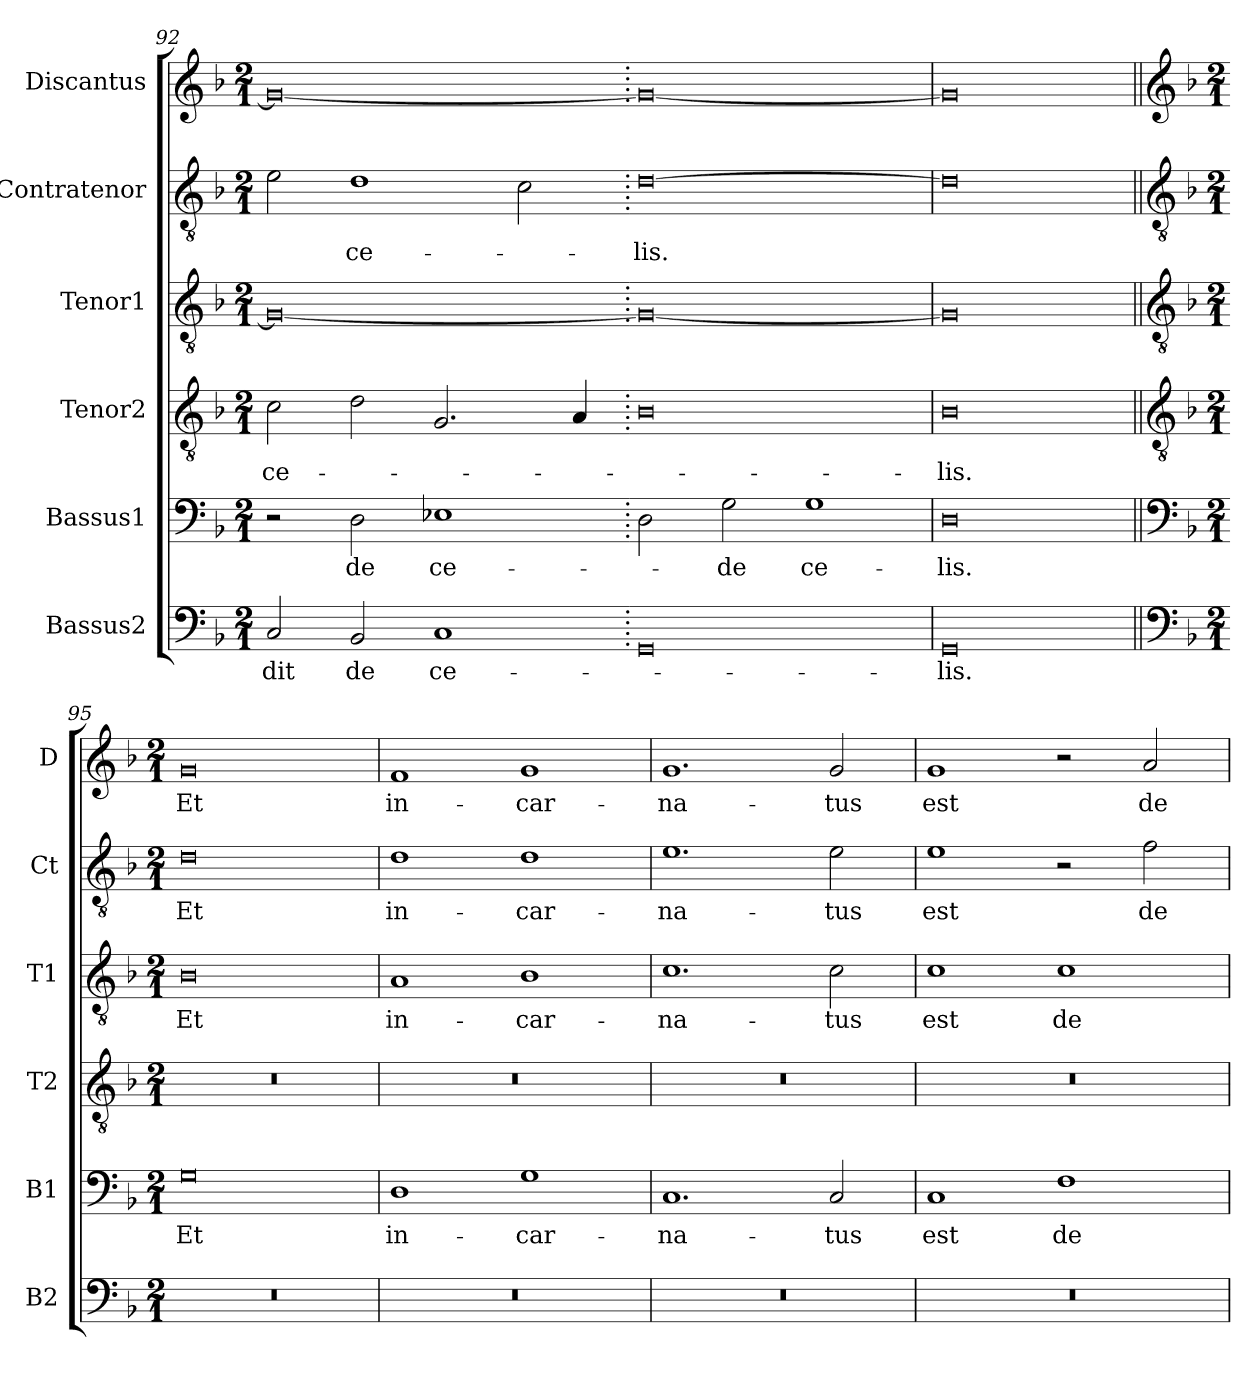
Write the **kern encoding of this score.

**kern	**text	**kern	**text	**kern	**text	**kern	**text	**kern	**text	**kern	**text
*part6	*part6	*part5	*part5	*part4	*part4	*part3	*part3	*part2	*part2	*part1	*part1
*staff6	*staff6	*staff5	*staff5	*staff4	*staff4	*staff3	*staff3	*staff2	*staff2	*staff1	*staff1
*I"Bassus2	*	*I"Bassus1	*	*I"Tenor2	*	*I"Tenor1	*	*I"Contratenor	*	*I"Discantus	*
*I'B2	*	*I'B1	*	*I'T2	*	*I'T1	*	*I'Ct	*	*I'D	*
*clefF4	*	*clefF4	*	*clefGv2	*	*clefGv2	*	*clefGv2	*	*clefG2	*
*k[b-]	*	*k[b-]	*	*k[b-]	*	*k[b-]	*	*k[b-]	*	*k[b-]	*
*M2/1	*	*M2/1	*	*M2/1	*	*M2/1	*	*M2/1	*	*M2/1	*
=92	=92	=92	=92	=92	=92	=92	=92	=92	=92	=92	=92
2C	-dit	2r	.	2c	ce-	0G_	.	2e	.	0g_	.
2BB-	de	2D	de	2d	.	.	.	1d	ce-	.	.
1C	ce-	1E-X	ce-	2.G	.	.	.	.	.	.	.
.	.	.	.	.	.	.	.	2c	.	.	.
.	.	.	.	4A	.	.	.	.	.	.	.
=93.	=93.	=93.	=93.	=93.	=93.	=93.	=93.	=93.	=93.	=93.	=93.
0GG	.	2D	.	0B-	.	0G_	.	[0d	-lis.	0g_	.
.	.	2G	-de	.	.	.	.	.	.	.	.
.	.	1G	ce-	.	.	.	.	.	.	.	.
=94	=94	=94	=94	=94	=94	=94	=94	=94	=94	=94	=94
0GG	-lis.	0D	-lis.	0B-	-lis.	0G]	.	0d]	.	0g]	.
!!LO:LB:g=z
=95||	=95||	=95||	=95||	=95||	=95||	=95||	=95||	=95||	=95||	=95||	=95||
*clefF4	*	*clefF4	*	*clefGv2	*	*clefGv2	*	*clefGv2	*	*clefG2	*
*k[b-]	*	*k[b-]	*	*k[b-]	*	*k[b-]	*	*k[b-]	*	*k[b-]	*
*M2/1	*	*M2/1	*	*M2/1	*	*M2/1	*	*M2/1	*	*M2/1	*
0r	.	0G	Et	0r	.	0B-	Et	0d	Et	0g	Et
=96	=96	=96	=96	=96	=96	=96	=96	=96	=96	=96	=96
0r	.	1D	in-	0r	.	1A	in-	1d	in-	1f	in-
.	.	1G	-car-	.	.	1B-	-car-	1d	-car-	1g	-car-
=97	=97	=97	=97	=97	=97	=97	=97	=97	=97	=97	=97
0r	.	1.C	-na-	0r	.	1.c	-na-	1.e	-na-	1.g	-na-
.	.	2C	-tus	.	.	2c	-tus	2e	-tus	2g	-tus
=98	=98	=98	=98	=98	=98	=98	=98	=98	=98	=98	=98
0r	.	1C	est	0r	.	1c	est	1e	est	1g	est
.	.	1F	de	.	.	1c	de	2r	.	2r	.
.	.	.	.	.	.	.	.	2f	de	2a	de
=	=	=	=	=	=	=	=	=	=	=	=
*-	*-	*-	*-	*-	*-	*-	*-	*-	*-	*-	*-
